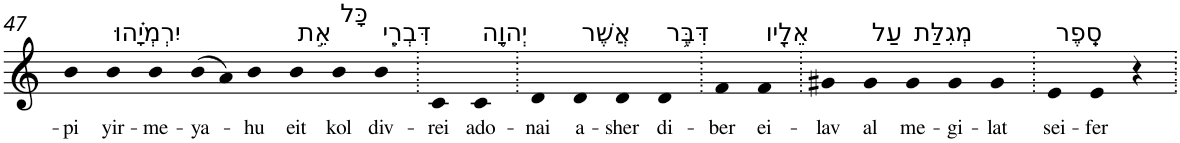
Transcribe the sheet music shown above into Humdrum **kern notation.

**kern	**text
*part1	*part1
*staff1	*staff1
*I"Piano	*
*I'Pno	*
!!LO:PB:g=z
*clefG2	*
*k[]	*
=47	=47
!	!LO:LY:b
4b	-pi
!LO:TX:a:t=יִרְמְיָ֗הוּ	!
!	!LO:LY:b
4b	yir-
!	!LO:LY:b
4b	-me-
!	!LO:LY:b
(>8b	-ya-
8a)	.
!	!LO:LY:b
4b	-hu
!LO:TX:a:t=אֵ֣ת	!
!	!LO:LY:b
4b	eit
!LO:TX:a:t=כָּל	!
!	!LO:LY:b
4b	kol
!LO:TX:a:t=דִּבְרֵ֧י	!
!	!LO:LY:b
4b	div-
=48.	=48.
!	!LO:LY:b
4c	-rei
!LO:TX:a:t=יְהוָ֛ה	!
!	!LO:LY:b
4c	ado-
=49.	=49.
!	!LO:LY:b
4d	-nai
!LO:TX:a:t=אֲשֶׁר	!
!	!LO:LY:b
4d	a-
!	!LO:LY:b
4d	-sher
!LO:TX:a:t=דִּבֶּ֥ר	!
!	!LO:LY:b
4d	di-
=50.	=50.
!	!LO:LY:b
4f	-ber
!LO:TX:a:t=אֵלָ֖יו	!
!	!LO:LY:b
4f	ei-
=51.	=51.
!	!LO:LY:b
4g#X	-lav
!LO:TX:a:t=עַל	!
!	!LO:LY:b
4g#	al
!LO:TX:a:t=מְגִלַּת	!
!	!LO:LY:b
4g#	me-
!	!LO:LY:b
4g#	-gi-
!	!LO:LY:b
4g#	-lat
=52.	=52.
!LO:TX:a:t=סֵֽפֶר	!
!	!LO:LY:b
4e	sei-
!	!LO:LY:b
4e	-fer
4r	.
=.	=.
*-	*-
